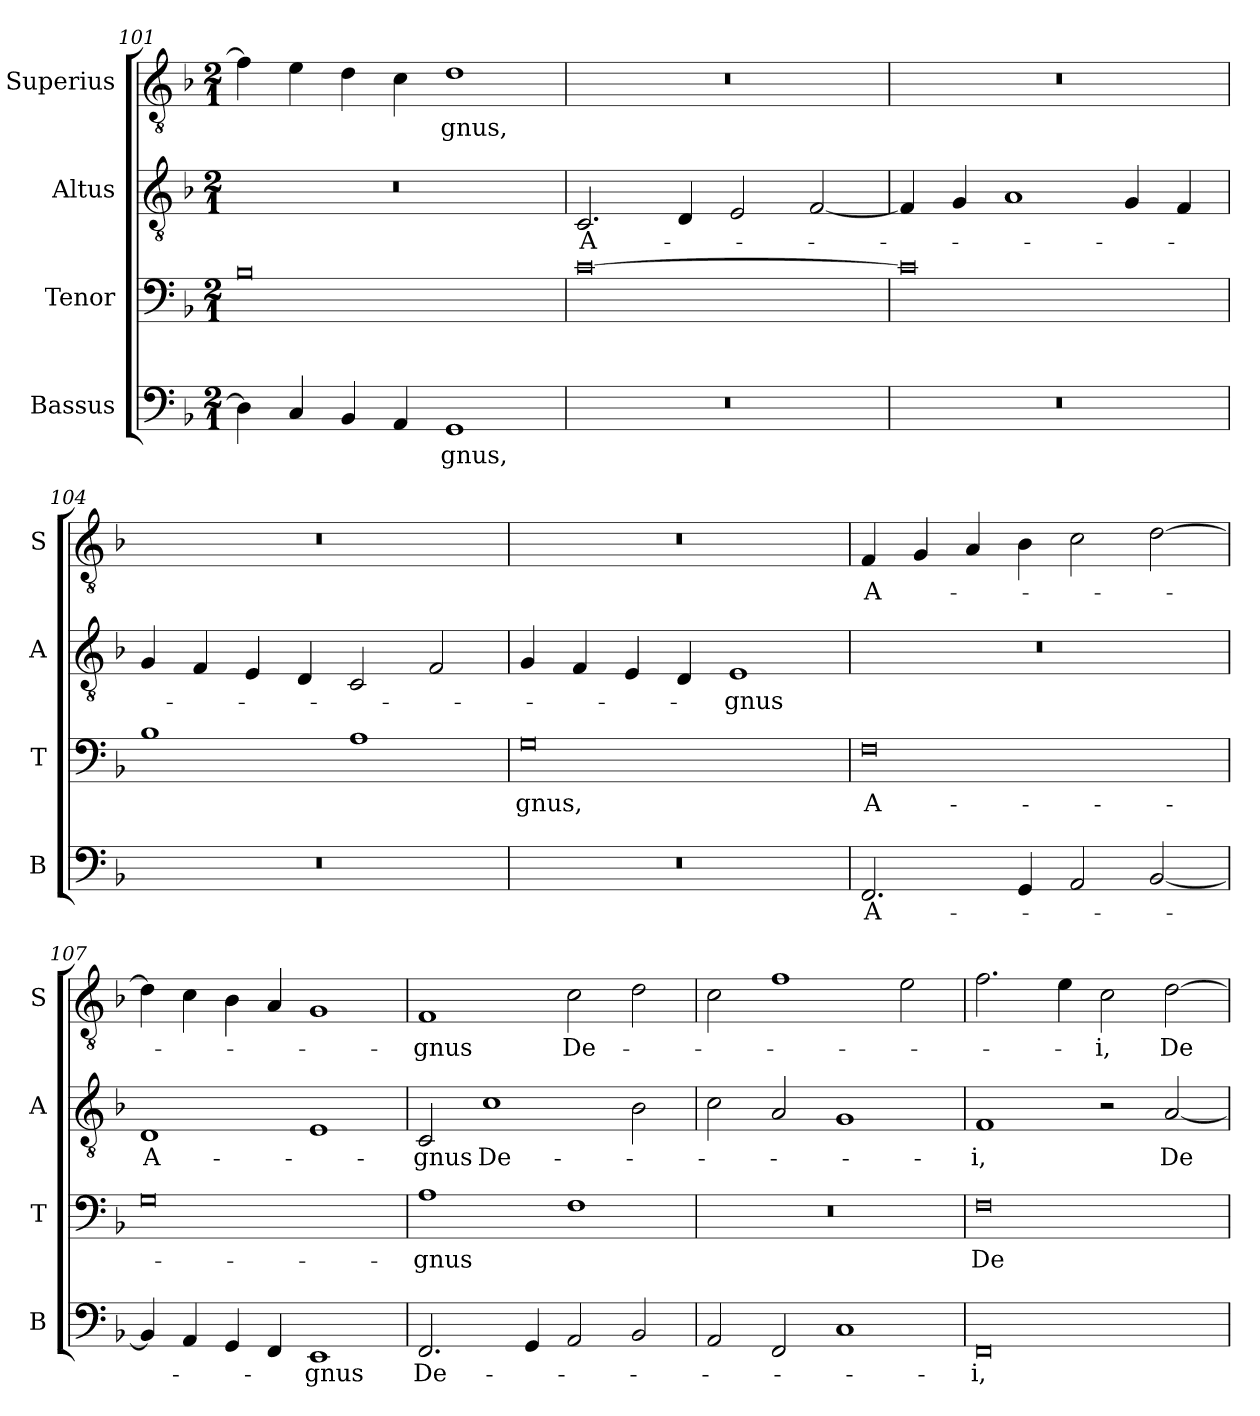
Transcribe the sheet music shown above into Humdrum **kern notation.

**kern	**text	**kern	**text	**kern	**text	**kern	**text
*part4	*part4	*part3	*part3	*part2	*part2	*part1	*part1
*staff4	*staff4	*staff3	*staff3	*staff2	*staff2	*staff1	*staff1
*I"Bassus	*	*I"Tenor	*	*I"Altus	*	*I"Superius	*
*I'B	*	*I'T	*	*I'A	*	*I'S	*
*clefF4	*	*clefF4	*	*clefGv2	*	*clefGv2	*
*k[b-]	*	*k[b-]	*	*k[b-]	*	*k[b-]	*
*M2/1	*	*M2/1	*	*M2/1	*	*M2/1	*
=101	=101	=101	=101	=101	=101	=101	=101
4D]	.	0B-	.	0r	.	4f]	.
4C	.	.	.	.	.	4e	.
4BB-	.	.	.	.	.	4d	.
4AA	.	.	.	.	.	4c	.
1GG	-gnus,	.	.	.	.	1d	-gnus,
=102	=102	=102	=102	=102	=102	=102	=102
0r	.	[0c	.	2.C	A-	0r	.
.	.	.	.	4D	.	.	.
.	.	.	.	2E	.	.	.
.	.	.	.	[2F	.	.	.
=103	=103	=103	=103	=103	=103	=103	=103
0r	.	0c]	.	4F]	.	0r	.
.	.	.	.	4G	.	.	.
.	.	.	.	1A	.	.	.
.	.	.	.	4G	.	.	.
.	.	.	.	4F	.	.	.
=104	=104	=104	=104	=104	=104	=104	=104
0r	.	1B-	.	4G	.	0r	.
.	.	.	.	4F	.	.	.
.	.	.	.	4E	.	.	.
.	.	.	.	4D	.	.	.
.	.	1A	.	2C	.	.	.
.	.	.	.	2F	.	.	.
=105	=105	=105	=105	=105	=105	=105	=105
0r	.	0G	-gnus,	4G	.	0r	.
.	.	.	.	4F	.	.	.
.	.	.	.	4E	.	.	.
.	.	.	.	4D	.	.	.
.	.	.	.	1E	-gnus	.	.
=106	=106	=106	=106	=106	=106	=106	=106
!	!LO:LY:i	!	!LO:LY:i	!	!	!	!LO:LY:i
2.FF	A-	0F	A-	0r	.	4F	A-
.	.	.	.	.	.	4G	.
.	.	.	.	.	.	4A	.
4GG	.	.	.	.	.	4B-	.
2AA	.	.	.	.	.	2c	.
[2BB-	.	.	.	.	.	[2d	.
=107	=107	=107	=107	=107	=107	=107	=107
!	!	!	!	!	!LO:LY:i	!	!
4BB-]	.	0G	.	1D	A-	4d]	.
4AA	.	.	.	.	.	4c	.
4GG	.	.	.	.	.	4B-	.
4FF	.	.	.	.	.	4A	.
!	!LO:LY:i	!	!	!	!	!	!
1EE	-gnus	.	.	1E	.	1G	.
=108	=108	=108	=108	=108	=108	=108	=108
!	!	!	!LO:LY:i	!	!LO:LY:i	!	!LO:LY:i
2.FF	De-	1A	-gnus	2C	-gnus	1F	-gnus
.	.	.	.	1c	De-	.	.
4GG	.	.	.	.	.	.	.
2AA	.	1F	.	.	.	2c	De-
2BB-	.	.	.	2B-	.	2d	.
=109	=109	=109	=109	=109	=109	=109	=109
2AA	.	0r	.	2c	.	2c	.
2FF	.	.	.	2A	.	1f	.
1C	.	.	.	1G	.	.	.
.	.	.	.	.	.	2e	.
=110	=110	=110	=110	=110	=110	=110	=110
0FF	-i,	0F	De-	1F	-i,	2.f	.
.	.	.	.	.	.	4e	.
.	.	.	.	2r	.	2c	-i,
!	!	!	!	!	!LO:LY:i	!	!LO:LY:i
.	.	.	.	[2A	De-	[2d	De-
=	=	=	=	=	=	=	=
*-	*-	*-	*-	*-	*-	*-	*-
